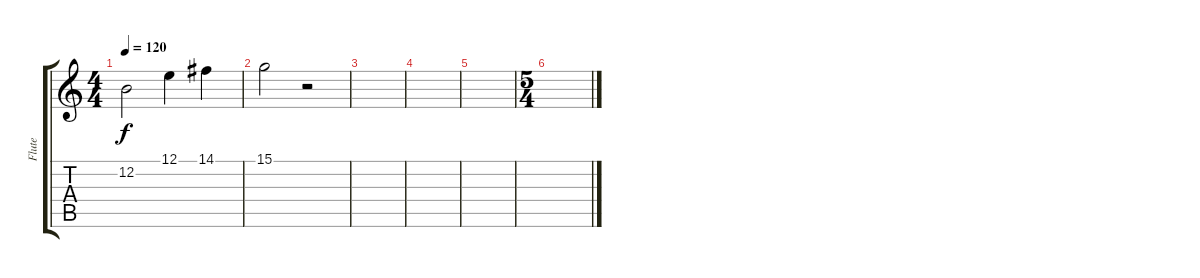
\track ("Flute" "Flute") {instrument flute}
\staff {score tabs}
\tuning (E4 B3 G3 D3 A2 E2) {hide}
\ts (4 4)
\tempo 120
\clef g2
\ks c
12.2.2{dy f volume 3} 12.1.4 14.1.4 |
15.1.2{volume 2} r.2 |
|
|
|
\ts (5 4)
